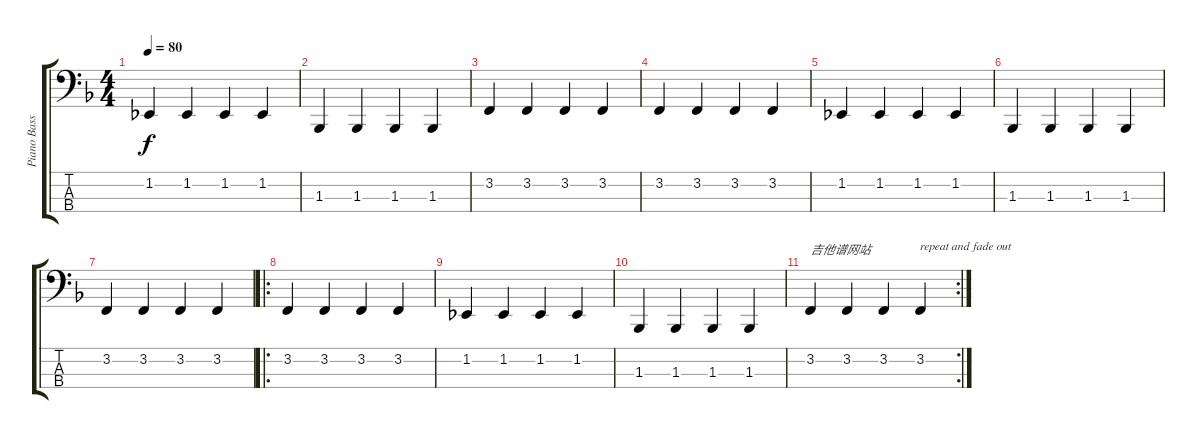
\track ("Piano Bass" "Piano Bass") {instrument brightacousticpiano}
\staff {score tabs}
\tuning (G2 D2 A1 E1) {hide}
\ts (4 4)
\tempo 80
\clef f4
\ks f
1.2.4{dy f} 1.2.4 1.2.4 1.2.4 |
1.3.4 1.3.4 1.3.4 1.3.4 |
3.2.4 3.2.4 3.2.4 3.2.4 |
3.2.4 3.2.4 3.2.4 3.2.4 |
1.2.4 1.2.4 1.2.4 1.2.4 |
1.3.4 1.3.4 1.3.4 1.3.4 |
3.2.4 3.2.4 3.2.4 3.2.4 |
\ro
3.2.4 3.2.4 3.2.4 3.2.4 |
1.2.4 1.2.4 1.2.4 1.2.4 |
1.3.4 1.3.4 1.3.4 1.3.4 |
\rc 2
3.2.4{txt "吉他谱网站"} 3.2.4 3.2.4 3.2.4{txt "repeat and fade out"}
